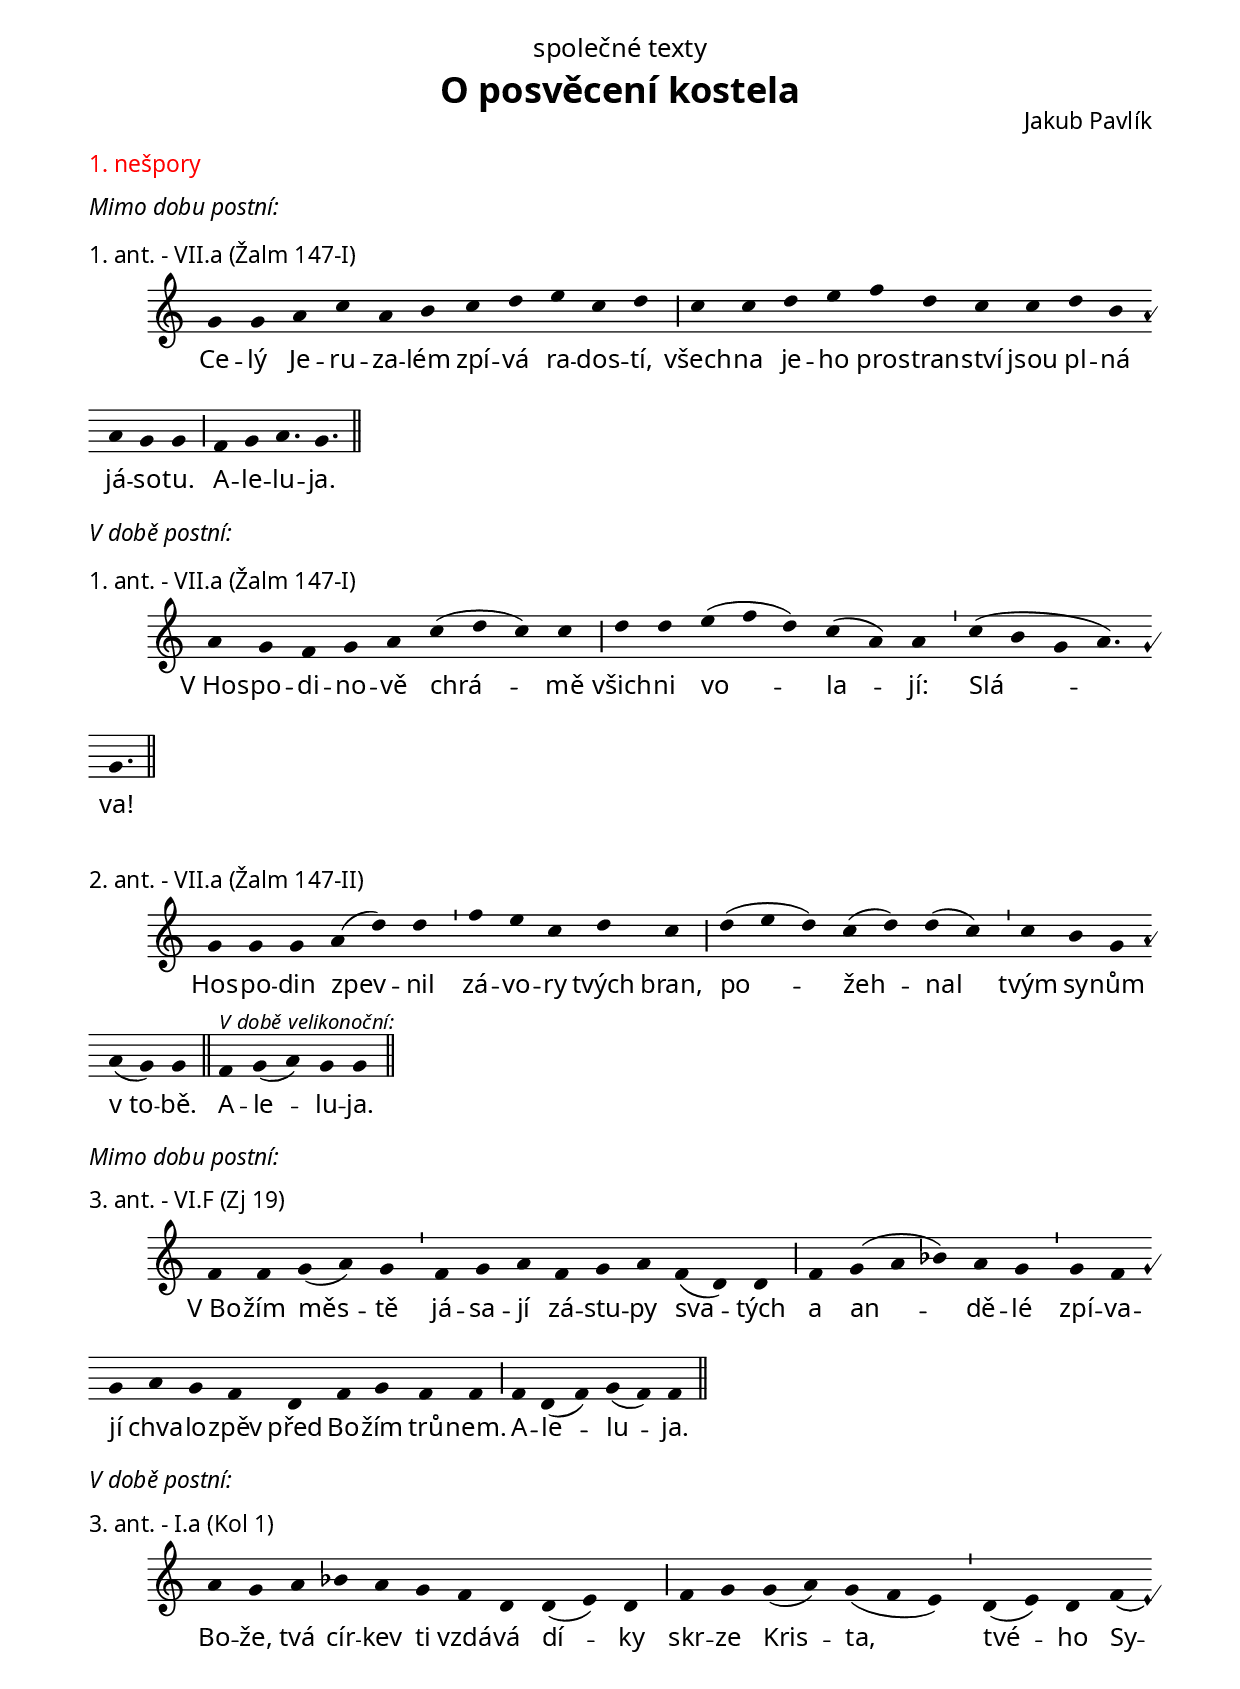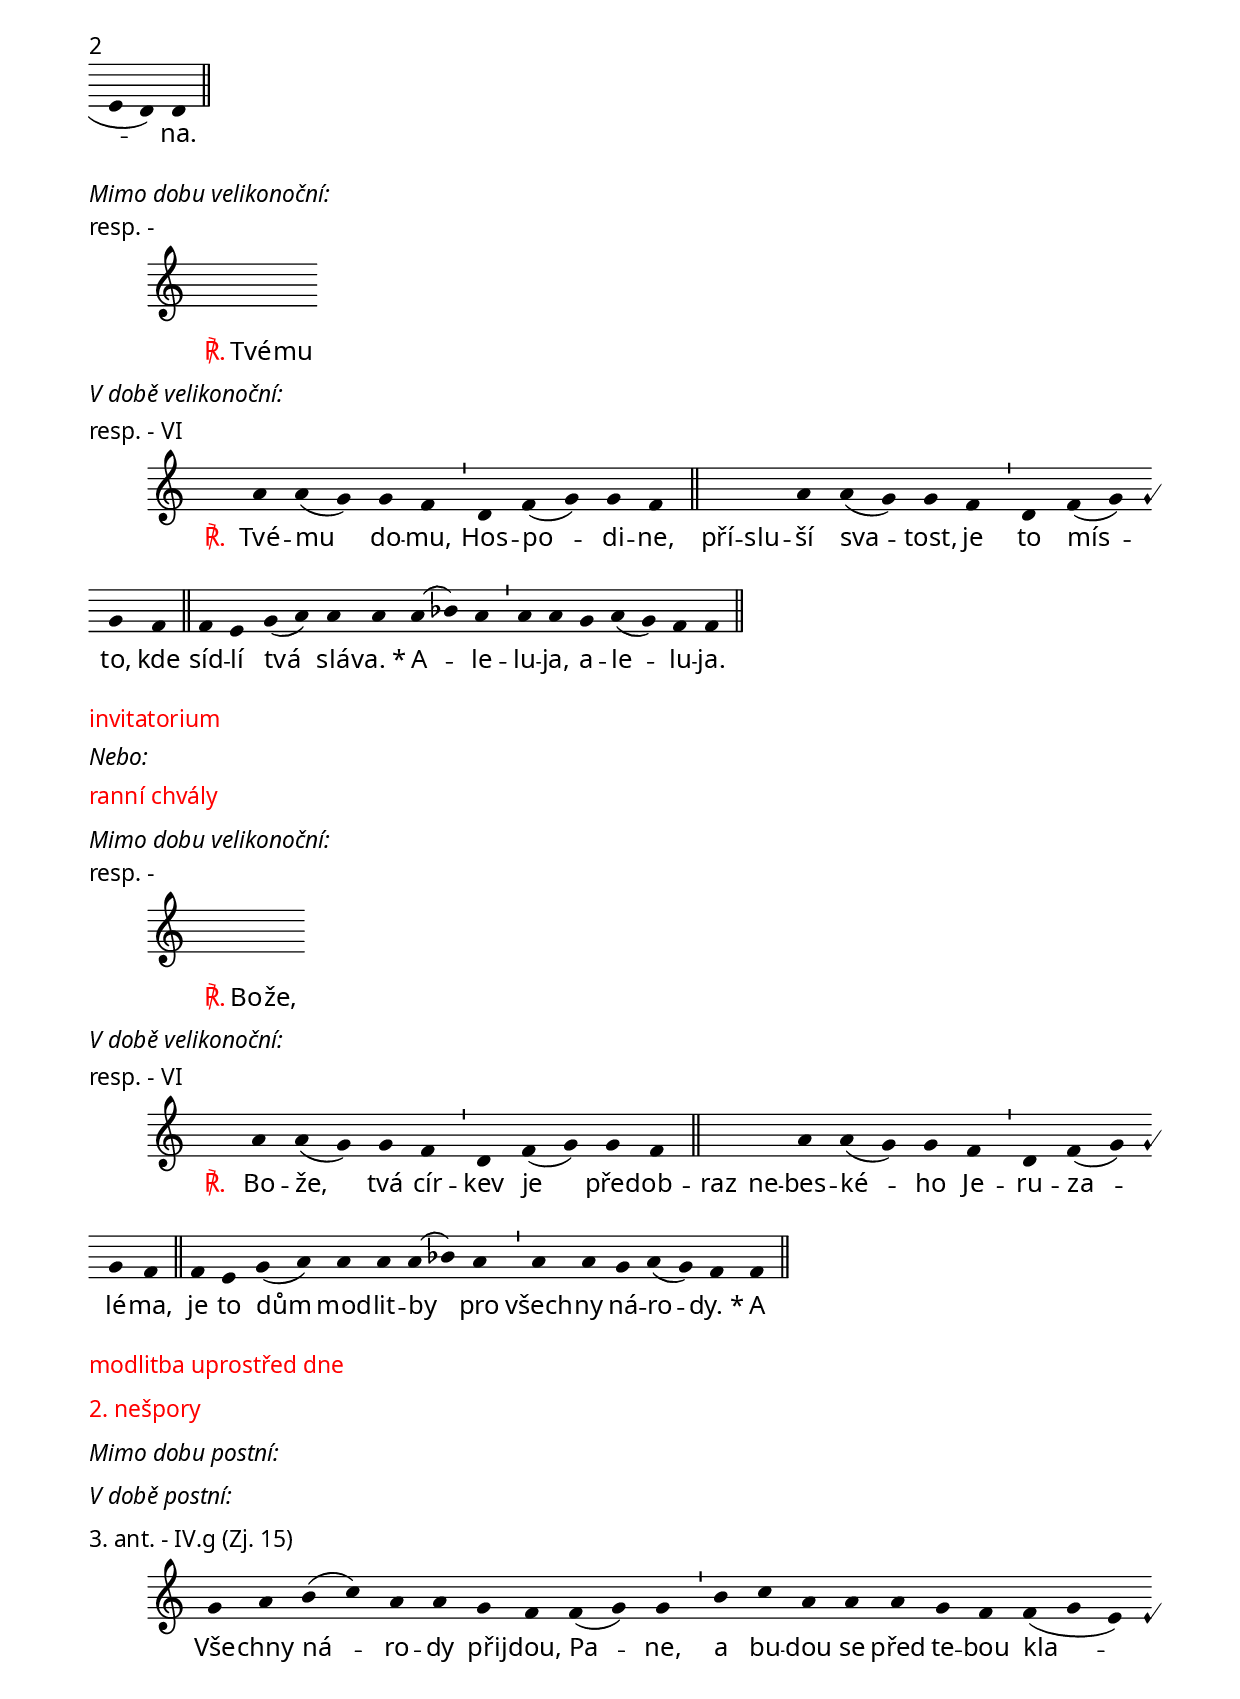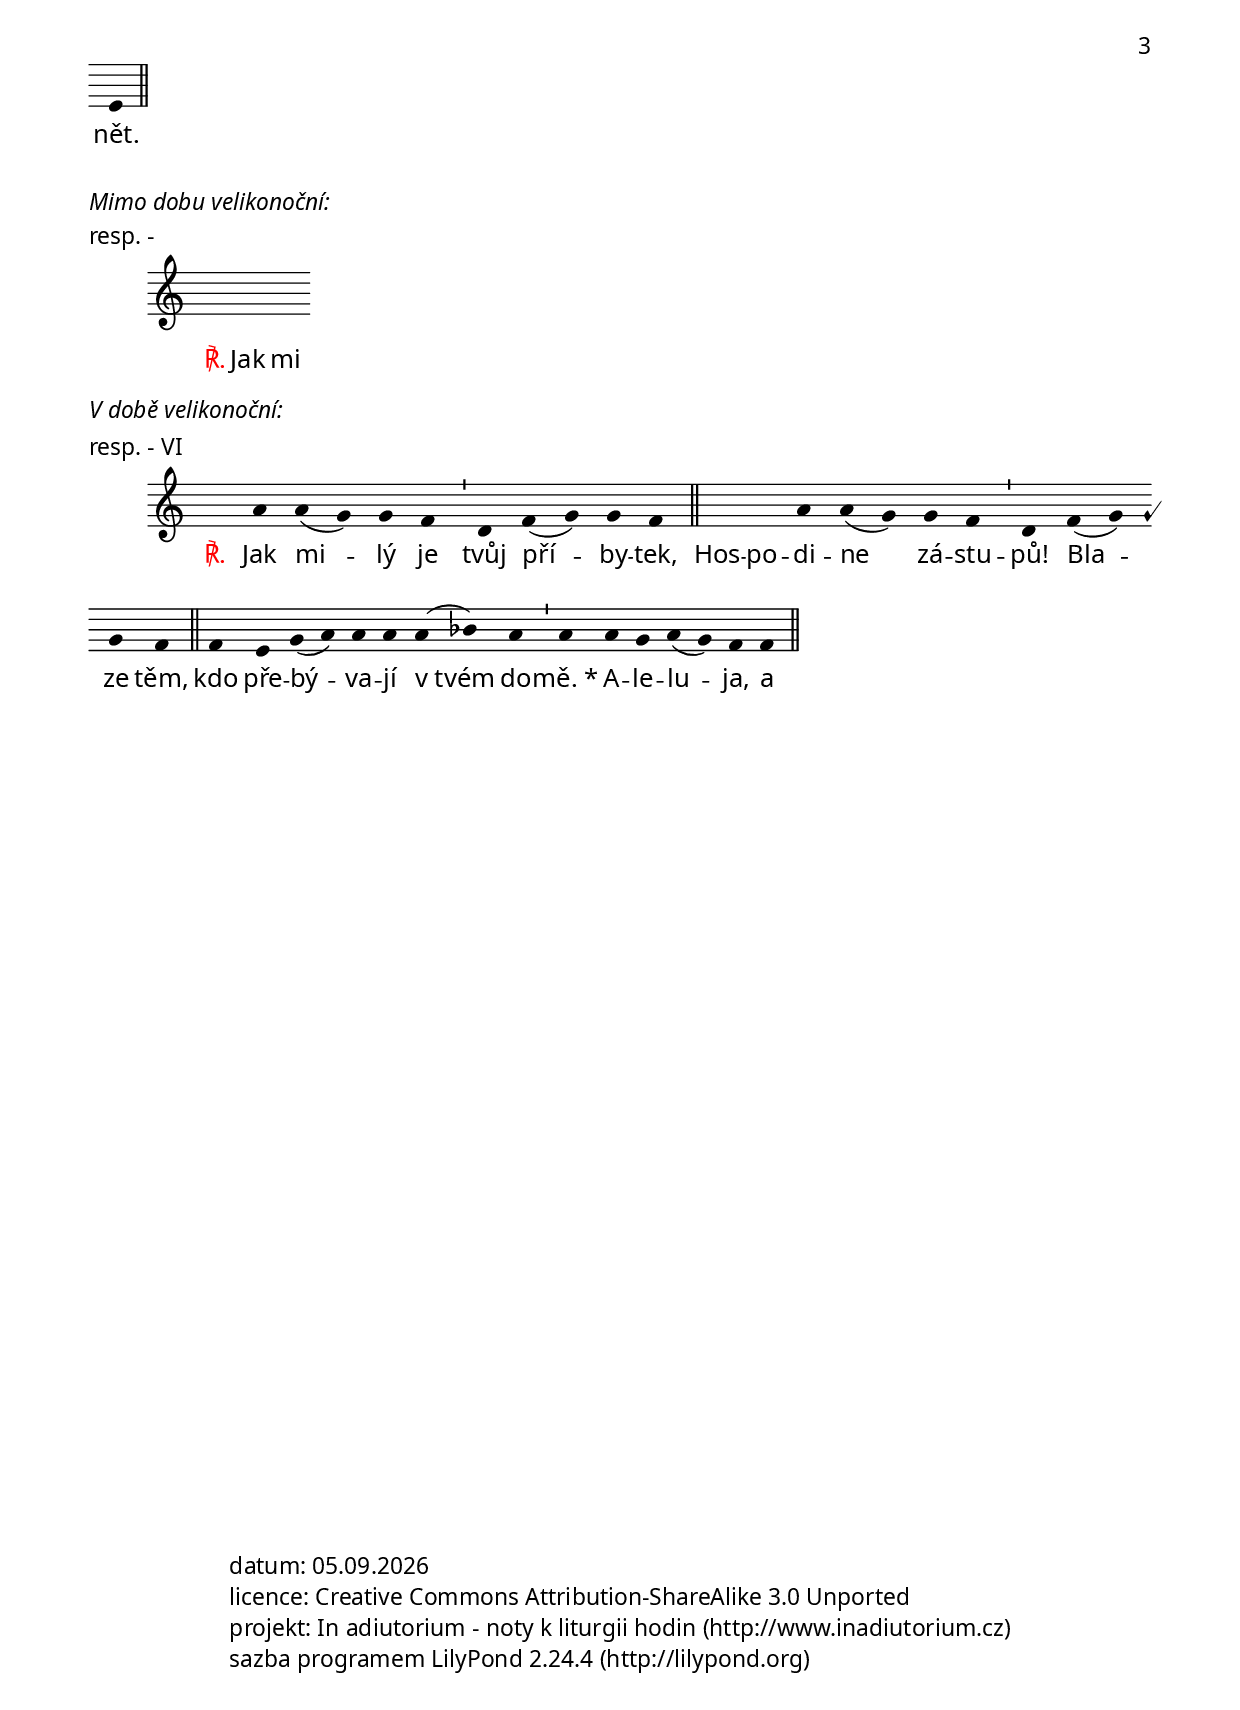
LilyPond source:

\version "2.16.0"

\include "../spolecne.ly"
\include "../dilyresponsorii.ly"

\header {
  title = \markup\titleCommune "O posvěcení kostela"
  composer = "Jakub Pavlík"
}

\markup {\nadpisHodinka {"1. nešpory"}}

\markup\italic{Mimo dobu postní:}

\score {
  \relative c'' {
    \choralniRezim
    g4 g a c a b c d e c d \barMaior
    c c d e f d c c d b a g g \barMaior
    f g a4. g \barFinalis
  }
  \addlyrics {
    Ce -- lý Je -- ru -- za -- lém zpí -- vá ra -- dos -- tí,
    všech -- na je -- ho pro -- stran -- ství jsou pl -- ná já -- so -- tu.
    A -- le -- lu -- ja.
  }
  \header {
    quid = "1. ant."
    modus = "VII"
    differentia = "a" 
    psalmus = "Žalm 147-I"
    id = ""
    piece = \markup {\sestavTitulek}
  }
}

\markup\italic{V době postní:}

\score {
  \relative c'' {
    \choralniRezim
    a4 g f g a c( d c) c \barMaior
    d d e( f d) c( a) a \barMin c( b g a4.) g \barFinalis
  }
  \addlyrics {
    V_Hos -- po -- di -- no -- vě chrá -- mě
    všich -- ni vo -- la -- jí: Slá -- va!
  }
  \header {
    quid = "1. ant."
    modus = "VII"
    differentia = "a" 
    psalmus = "Žalm 147-I"
    id = ""
    piece = \markup {\sestavTitulek}
  }
}

\score {
  \relative c'' {
    \choralniRezim
    g4 g g a( d) d \barMin f e c d c \barMaior
    d( e d) c( d) d( c) \barMin c b g a( g) g \barFinalis
    
    f^\markup\rubrVelikAleluja g( a) g g \barFinalis
  }
  \addlyrics {
    Hos -- po -- din zpev -- nil zá -- vo -- ry tvých bran,
    po -- žeh -- nal tvým sy -- nům v_to -- bě.
    
    A -- le -- lu -- ja.
  }
  \header {
    quid = "2. ant."
    modus = "VII"
    differentia = "a" 
    psalmus = "Žalm 147-II"
    id = ""
    piece = \markup {\sestavTitulek}
  }
}

\markup\italic{Mimo dobu postní:}

\score {
  \relative c' {
    \choralniRezim
    f4 f g( a) g \barMin
    f g a f g a f( d) d \barMaior
    f g( a bes) a g \barMin
    g f g a g f d f g f f \barMaior
    f d( f) g( f) f \barFinalis
  }
  \addlyrics {
    V_Bo -- žím měs -- tě
    já -- sa -- jí zá -- stu -- py sva -- tých
    a an -- dě -- lé 
    zpí -- va -- jí chva -- lo -- zpěv před Bo -- žím trů -- nem.
    A -- le -- lu -- ja.
  }
  \header {
    quid = "3. ant."
    modus = "VI"
    differentia = "F" 
    psalmus = "Zj 19"
    id = ""
    piece = \markup {\sestavTitulek}
  }
}

\markup\italic{V době postní:}

\score {
  \relative c'' {
    \choralniRezim
    a4 g a bes a g f d d( e) d \barMaior
    f g g( a) g( f e) \barMin d( e) d f( e d) d \barFinalis
  }
  \addlyrics {
    Bo -- že, tvá cír -- kev ti vzdá -- vá dí -- ky
    skr -- ze Kris -- ta, tvé -- ho Sy -- na.
  }
  \header {
    quid = "3. ant."
    modus = "I"
    differentia = "a" 
    psalmus = "Kol 1"
    id = ""
    piece = \markup {\sestavTitulek}
  }
}

\markup\italic{Mimo dobu velikonoční:}

\score {
  \relative c' {
    \choralniRezim
    
    % R
    \neviditelna a
    
    % V
    \neviditelna a
    
    % R
    \neviditelna a
    
    % Slava
  }
  \addlyrics {
    \Response Tvé -- mu do -- mu, Hos -- po -- di -- ne,
    pří -- slu -- ší sva -- tost,_*
    je to mís -- to, kde síd -- lí tvá slá -- va.
    \Verse Mi -- lu -- ji dům, kde pře -- bý -- váš,_*
    \Response je to mís -- to, kde síd -- lí tvá slá -- va.
    \textRespDoxologie
  }
  \header {
    quid = "resp."
    modus = ""
    id = ""
    piece = \markup {\sestavTitulekResp}
  }
}

\markup\italic{V době velikonoční:}

\score {
  \relative c' {
    \choralniRezim
    
    % R
    \neviditelna f
    \respVIalelujaResponsum \barFinalis
    % V
    \neviditelna f
    
    % R
    \neviditelna a
    \respVIalelujaResponsum \barFinalis
    % Slava
    \respVIalelujaDoxologie \barFinalis
  }
  \addlyrics {
    \Response Tvé -- mu do -- mu, Hos -- po -- di -- ne,
    pří -- slu -- ší sva -- tost,
    je to mís -- to, kde síd -- lí tvá slá -- va._* \textRespAleluja
    \Verse Mi -- lu -- ji dům, kde pře -- bý -- váš._*
    \Response \textRespAleluja
    \textRespDoxologie
  }
  \header {
    quid = "resp."
    modus = "VI"
    id = ""
    piece = \markup {\sestavTitulekResp}
  }
} 

\score {
  \relative c' {
    \choralniRezim
    
  }
  \addlyrics {
    Ra -- duj -- te se s_Je -- ru -- za -- lé -- mem
    a já -- sej -- te nad ním,
    všich -- ni, kdo ho mi -- lu -- je -- te.
    
    A -- le -- lu -- ja.
  }
  \header {
    quid = "ant. k Magnificat"
    modus = ""
    differentia = "" 
    psalmus = ""
    id = ""
    piece = \markup {\sestavTitulekBezZalmu}
  }
}

\markup {\nadpisHodinka {"invitatorium"}}

\score {
  \relative c' {
    \choralniRezim
    
  }
  \addlyrics {
    Pojď -- me, klaň -- me se Kris -- tu, na -- še -- mu Pá -- nu;
    on si z_nás sta -- ví svůj du -- chov -- ní chrám.
    
    A -- le -- lu -- ja.
  }
  \header {
    quid = "ant."
    modus = ""
    differentia = "" 
    psalmus = ""
    id = ""
    piece = \markup {\sestavTitulekBezZalmu}
  }
}

\markup\italic{Nebo:}

\score {
  \relative c' {
    \choralniRezim
    
  }
  \addlyrics {
    Pojď -- me, klaň -- me se Kris -- tu, na -- še -- mu Pá -- nu;
    on mi -- lu -- je svou cír -- kev.
    
    A -- le -- lu -- ja.
  }
  \header {
    quid = "ant."
    modus = ""
    differentia = "" 
    psalmus = ""
    id = ""
    piece = \markup {\sestavTitulekBezZalmu}
  }
}

\markup {\nadpisHodinka {"ranní chvály"}}

\score {
  \relative c' {
    \choralniRezim
    
  }
  \addlyrics {
    Můj dům má být do -- mem mod -- lit -- by.
    
    A -- le -- lu -- ja.
  }
  \header {
    quid = "1. ant."
    modus = ""
    differentia = "" 
    psalmus = "Žalm 63"
    id = ""
    piece = \markup {\sestavTitulek}
  }
}

\score {
  \relative c' {
    \choralniRezim
    
  }
  \addlyrics {
    Po -- žeh -- na -- ný jsi, Pa -- ne,
    ve svém sva -- tém chrá -- mě.
  }
  \header {
    quid = "2. ant."
    modus = ""
    differentia = "" 
    psalmus = "Dan 3-III"
    id = ""
    piece = \markup {\sestavTitulek}
  }
}

\score {
  \relative c' {
    \choralniRezim
    
  }
  \addlyrics {
    Chval -- te Hos -- po -- di -- na
    ve sbo -- ru sva -- tých.
    
    A -- le -- lu -- ja.
  }
  \header {
    quid = "3. ant."
    modus = ""
    differentia = "" 
    psalmus = "Žalm 149"
    id = ""
    piece = \markup {\sestavTitulek}
  }
}

\markup\italic{Mimo dobu velikonoční:}

\score {
  \relative c' {
    \choralniRezim
    
    % R
    \neviditelna a
    
    % V
    \neviditelna a
    
    % R
    \neviditelna a
    
    % Slava
  }
  \addlyrics {
    \Response Bo -- že, tvá cír -- kev je před -- ob -- raz
    ne -- bes -- ké -- ho Je -- ru -- za -- lé -- ma,_*
    je to dům mod -- lit -- by pro všech -- ny ná -- ro -- dy.
    \Verse V_ní si shro -- maž -- ďu -- ješ svůj lid,_*
    \Response je to dům mod -- lit -- by pro všech -- ny ná -- ro -- dy.
    \textRespDoxologie
  }
  \header {
    quid = "resp."
    modus = ""
    id = ""
    piece = \markup {\sestavTitulekResp}
  }
}

\markup\italic{V době velikonoční:}

\score {
  \relative c' {
    \choralniRezim
    
    % R
    \neviditelna f
    \respVIalelujaResponsum \barFinalis
    % V
    \neviditelna f
    
    % R
    \neviditelna a
    \respVIalelujaResponsum \barFinalis
    % Slava
    \respVIalelujaDoxologie \barFinalis
  }
  \addlyrics {
    \Response Bo -- že, tvá cír -- kev je před -- ob -- raz
    ne -- bes -- ké -- ho Je -- ru -- za -- lé -- ma,
    je to dům mod -- lit -- by pro všech -- ny ná -- ro -- dy._* \textRespAleluja
    \Verse V_ní si shro -- maž -- ďu -- ješ svůj lid._*
    \Response \textRespAleluja
    \textRespDoxologie
  }
  \header {
    quid = "resp."
    modus = "VI"
    id = ""
    piece = \markup {\sestavTitulekResp}
  }
} 

\score {
  \relative c' {
    \choralniRezim
    
  }
  \addlyrics {
    Je -- žíš ře -- kl:
    »Za -- che -- e, pojď ry -- chle do -- lů:
    dnes mu -- sím zů -- stat v_tvém do -- mě«
    a on ry -- chle sle -- zl do -- lů
    a s_ra -- dos -- tí ho při -- jal;
    s_Kris -- tem při -- šla do to -- ho -- to do -- mu spá -- sa.
    
    A -- le -- lu -- ja.
  }
  \header {
    quid = "ant. k Benedictus"
    modus = ""
    differentia = "" 
    psalmus = ""
    id = ""
    piece = \markup {\sestavTitulekBezZalmu}
  }
}

\markup {\nadpisHodinka {"modlitba uprostřed dne"}}

\score {
  \relative c' {
    \choralniRezim
    
  }
  \addlyrics {
    Bo -- ží chrám je sva -- tý:
    je to Bo -- ží po -- le,
    Bo -- ží stav -- ba.
    
    A -- le -- lu -- ja.
  }
  \header {
    quid = "ant. dopoledne"
    modus = ""
    differentia = "" 
    psalmus = ""
    id = ""
    piece = \markup {\sestavTitulekBezZalmu}
  }
}

\score {
  \relative c' {
    \choralniRezim
    
  }
  \addlyrics {
    Tvé -- mu do -- mu pří -- slu -- ší sva -- tost, Hos -- po -- di -- ne,
    na věč -- né ča -- sy.
    
    A -- le -- lu -- ja.
  }
  \header {
    quid = "ant. v poledne"
    modus = ""
    differentia = "" 
    psalmus = ""
    id = ""
    piece = \markup {\sestavTitulekBezZalmu}
  }
}

\score {
  \relative c' {
    \choralniRezim
    
  }
  \addlyrics {
    Bo -- ží dům je pev -- ně zbu -- do -- va -- ný,
    je -- ho zá -- kla -- dy jsou na pev -- né ská -- le.
    
    A -- le -- lu -- ja.
  }
  \header {
    quid = "ant. odpoledne"
    modus = ""
    differentia = "" 
    psalmus = ""
    id = ""
    piece = \markup {\sestavTitulekBezZalmu}
  }
}

\markup {\nadpisHodinka {"2. nešpory"}}

\score {
  \relative c' {
    \choralniRezim
    
  }
  \addlyrics {
    Bůh po -- svě -- til svůj pří -- by -- tek:
    bu -- de v_něm byd -- let na -- vě -- ky.
    
    A -- le -- lu -- ja.
  }
  \header {
    quid = "1. ant."
    modus = ""
    differentia = "" 
    psalmus = "Žalm 46"
    id = ""
    piece = \markup {\sestavTitulek}
  }
}

\score {
  \relative c' {
    \choralniRezim
    
  }
  \addlyrics {
    Do do -- mu Hos -- po -- di -- no -- va
    pů -- jde -- me s_ra -- dos -- tí.
    
    A -- le -- lu -- ja.
  }
  \header {
    quid = "2. ant."
    modus = ""
    differentia = "" 
    psalmus = "Žalm 122"
    id = ""
    piece = \markup {\sestavTitulek}
  }
}

\markup\italic{Mimo dobu postní:}

\score {
  \relative c' {
    \choralniRezim
    
  }
  \addlyrics {
    Chval -- te na -- še -- ho Bo -- ha,
    všich -- ni je -- ho sva -- tí.
    A -- le -- lu -- ja.
  }
  \header {
    quid = "3. ant."
    modus = ""
    differentia = "" 
    psalmus = "Zj 19"
    id = ""
    piece = \markup {\sestavTitulek}
  }
}

\markup\italic{V době postní:}

\score {
  \relative c'' {
    \choralniRezim
    g4 a b( c) a a g f f( g) g \barMin
    b c a a a g f f( g e) e \barFinalis
  }
  \addlyrics {
    Vše -- chny ná -- ro -- dy při -- jdou, Pa -- ne, 
    a bu -- dou se před te -- bou kla -- nět.
  }
  \header {
    modus = "IV"
    differentia = "g" 
    quid = "3. ant."  
    psalmus = "Zj. 15"
    id = ""
    fons = "žaltář, pátek 1.t., nešp., 3. ant."
    piece = \markup {\sestavTitulek}
  }
}

\markup\italic{Mimo dobu velikonoční:}

\score {
  \relative c' {
    \choralniRezim
    
    % R
    \neviditelna a
    
    % V
    \neviditelna a
    
    % R
    \neviditelna a
    
    % Slava
  }
  \addlyrics {
    \Response Jak mi -- lý je tvůj pří -- by -- tek,
    Hos -- po -- di -- ne zá -- stu -- pů!_*
    Bla -- ze těm, kdo pře -- bý -- va -- jí v_tvém do -- mě.
    \Verse Tou -- ží, ba prah -- ne má du -- še po tvých sí -- ních._*
    \Response Bla -- ze těm, kdo pře -- bý -- va -- jí v_tvém do -- mě.
    \textRespDoxologie
  }
  \header {
    quid = "resp."
    modus = ""
    id = ""
    piece = \markup {\sestavTitulekResp}
  }
}

\markup\italic{V době velikonoční:}

\score {
  \relative c' {
    \choralniRezim
    
    % R
    \neviditelna f
    \respVIalelujaResponsum \barFinalis
    % V
    \neviditelna f
    
    % R
    \neviditelna a
    \respVIalelujaResponsum \barFinalis
    % Slava
    \respVIalelujaDoxologie \barFinalis
  }
  \addlyrics {
    \Response Jak mi -- lý je tvůj pří -- by -- tek,
    Hos -- po -- di -- ne zá -- stu -- pů!
    Bla -- ze těm, kdo pře -- bý -- va -- jí v_tvém do -- mě._* \textRespAleluja
    \Verse Tou -- ží, ba prah -- ne má du -- še po tvých sí -- ních._*
    \Response \textRespAleluja
    \textRespDoxologie
  }
  \header {
    quid = "resp."
    modus = "VI"
    id = ""
    piece = \markup {\sestavTitulekResp}
  }
} 

\score {
  \relative c' {
    \choralniRezim
    
  }
  \addlyrics {
    Sva -- tý je dům Bo -- ží:
    dům, v_němž se vzý -- vá Bo -- ží jmé -- no
    a kde Bůh pře -- bý -- vá me -- zi ná -- mi.
  }
  \header {
    quid = "ant. k Magnificat"
    modus = ""
    differentia = "" 
    psalmus = ""
    id = ""
    piece = \markup {\sestavTitulekBezZalmu}
  }
}